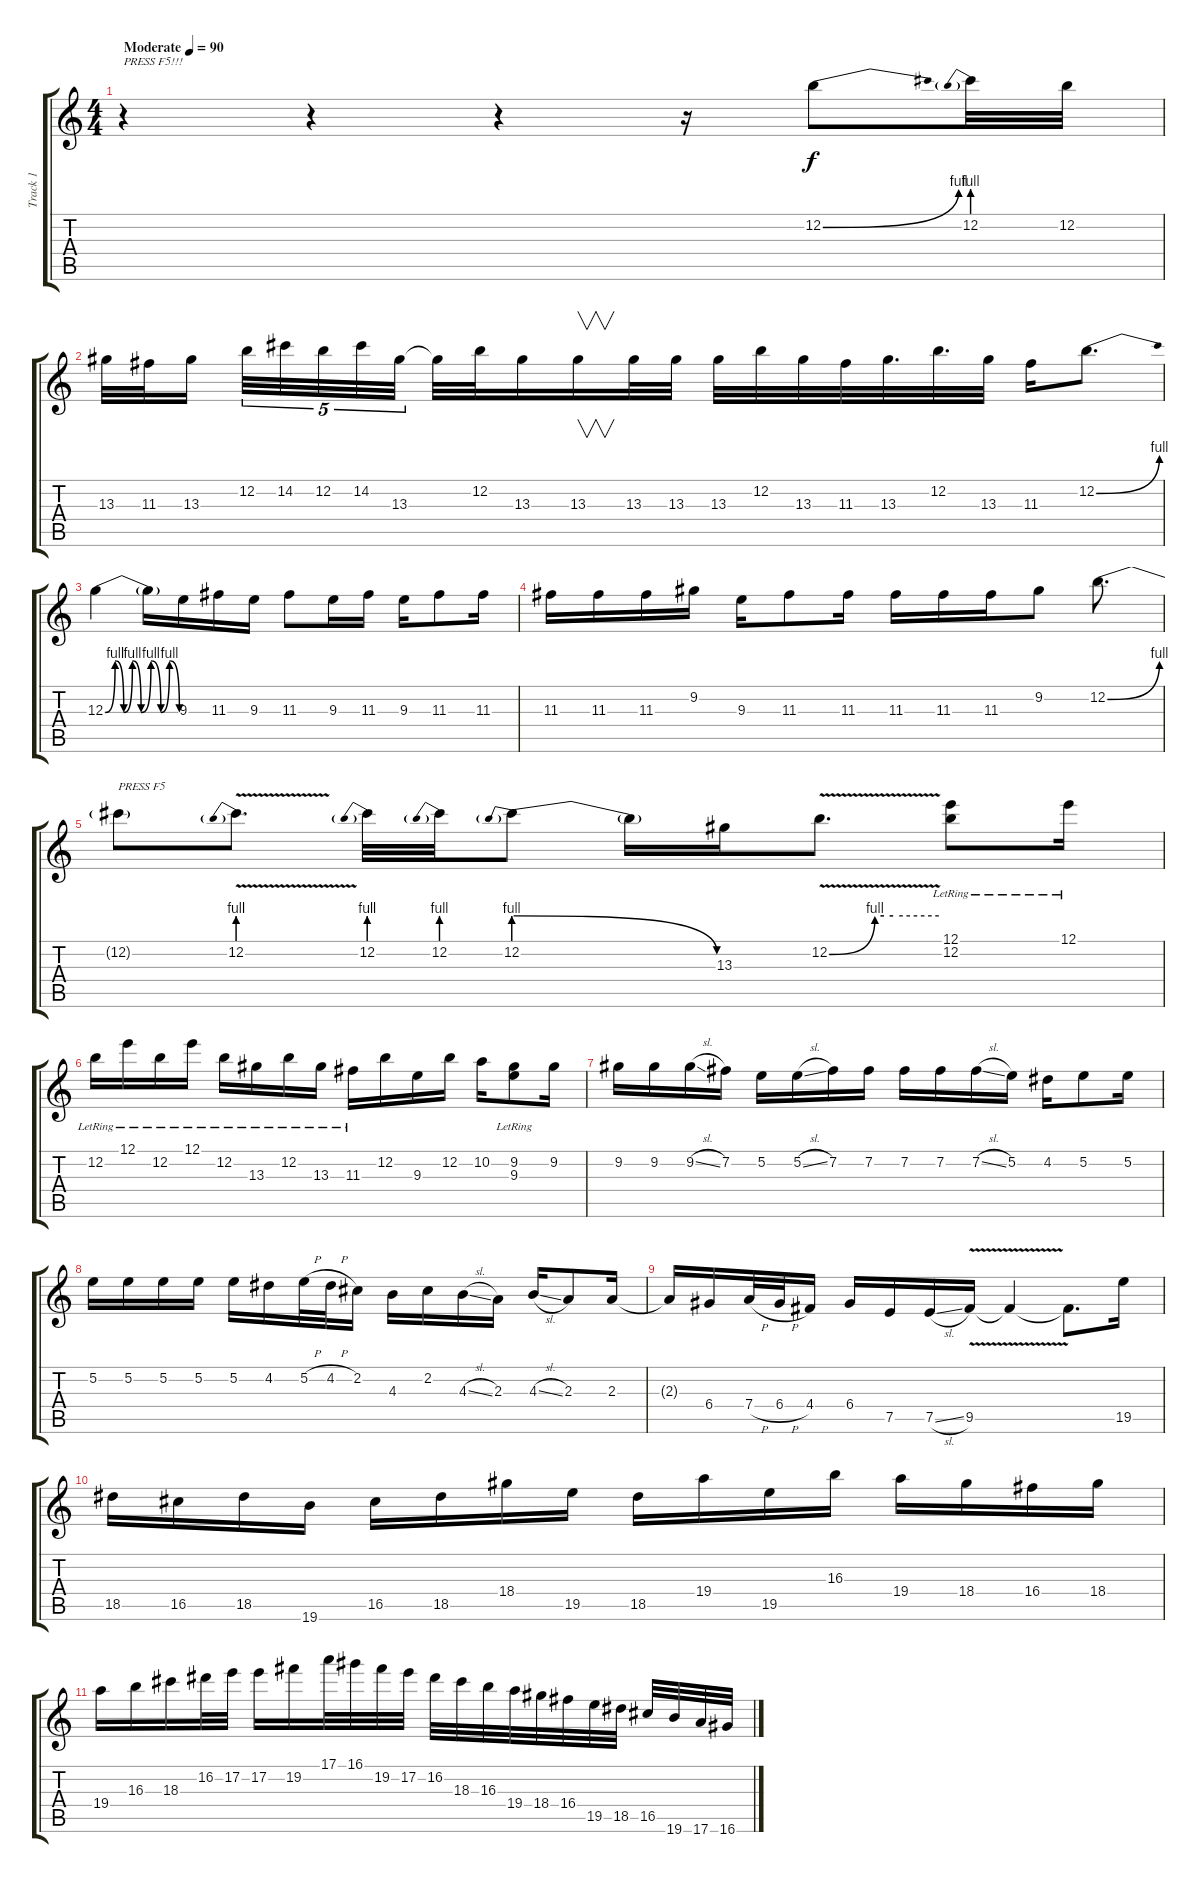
\track ("Track 1" "Track 1") {instrument distortionguitar}
\staff {score tabs}
\tuning (E4 B3 G3 D3 A2 E2) {hide}
\ts (4 4)
\tempo (90 "Moderate")
\clef g2
\ks c
r.4{txt "PRESS F5!!!" dy f instrument distortionguitar} r.4 r.4 r.16 12.2{be (bend 0 0 60 4)}.8 12.2{be (prebend 0 4 60 4)}.32 12.2.32 |
13.3.32 11.3.32 13.3.16{beam splitsecondary} 12.2.32{tu (5 4)} 14.2.32{tu (5 4)} 12.2.32{tu (5 4)} 14.2.32{tu (5 4)} 13.3.32{tu (5 4)} 13.3{t}.32 12.2.32 13.3.16 13.3.16{v} 13.3.32 13.3.32 13.3.32 12.2.32 13.3.32 11.3.32 13.3.32{d} 12.2.32{d} 13.3.32 11.3.16 12.2{be (bend 0 0 60 4)}.8{d} |
12.3{be (custom 0 0 8 4 15 0 22 4 29 0 37 4 45 0 52 4 60 0)}.4 12.3{t}.16 9.3.16 11.3.16 9.3.16 11.3.8 9.3.16 11.3.16 9.3.16 11.3.8 11.3.16 |
11.3.16 11.3.16 11.3.16 9.2.16 9.3.16 11.3.8 11.3.16 11.3.16 11.3.16 11.3.16 9.2.8 12.2{be (bend 0 0 60 4)}.8{d} |
12.2{t}.8{txt "PRESS F5"} 12.2{be (prebend 0 4 60 4) v}.8{d} 12.2{be (prebend 0 4 60 4)}.32 12.2{be (prebend 0 4 60 4)}.32 12.2{be (prebendrelease 0 4 60 0)}.8 12.2{t}.16 13.3.16 12.2{be (custom 0 0 25 4 30 4 35 4 60 4) v}.8{d} (12.1{lr} 12.2{lr}).8 12.1{lr}.16 |
12.2{lr}.16 12.1{lr}.16 12.2{lr}.16 12.1{lr}.16 12.2{lr}.16 13.3{lr}.16 12.2{lr}.16 13.3{lr}.16 11.3{lr}.16 12.2.16 9.3.16 12.2.16 10.2.16 (9.2 9.3{lr}).8 9.2.16 |
9.2.16 9.2.16 9.2{sl}.16 7.2.16 5.2.16 5.2{sl}.16 7.2.16 7.2.16 7.2.16 7.2.16 7.2{sl}.16 5.2.16 4.2.16 5.2.8 5.2.16 |
5.2.16 5.2.16 5.2.16 5.2.16 5.2.16 4.2.16 5.2{h}.32 4.2{h}.32 2.2.16 4.3.16 2.2.16 4.3{sl}.16 2.3.16 4.3{sl}.16 2.3.8 2.3.16 |
2.3{t}.16 6.4.16 7.4{h}.32 6.4{h}.32 4.4.16 6.4.16 7.5.16 7.5{sl}.16 9.5{v}.16 9.5{t}.4 9.5{t}.8{d} 19.5.16 |
18.5.16 16.5.16 18.5.16 19.6.16 16.5.16 18.5.16 18.4.16 19.5.16 18.5.16 19.4.16 19.5.16 16.3.16 19.4.16 18.4.16 16.4.16 18.4.16 |
19.4.16 16.3.16 18.3.16 16.2.32 17.2.32 17.2.16 19.2.16 17.1.32 16.1.32 19.2.32 17.2.32 16.2.32 18.3.32 16.3.32 19.4.32 18.4.32 16.4.32 19.5.32 18.5.32 16.5.32 19.6.32 17.6.32 16.6.32
